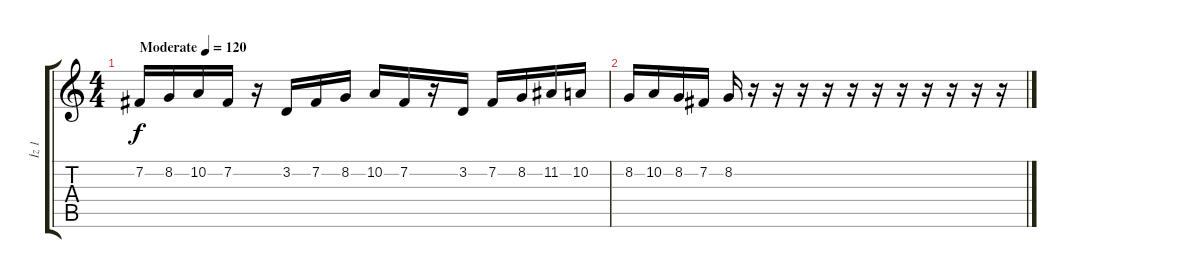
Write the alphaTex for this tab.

\track ("İz 1" "İz 1") {instrument acousticgrandpiano}
\staff {score tabs}
\tuning (E4 B3 G3 D3 A2 E2) {hide}
\ts (4 4)
\tempo (120 "Moderate")
\clef g2
\ks c
7.2.16{dy f instrument acousticgrandpiano} 8.2.16 10.2.16 7.2.16 r.16 3.2.16 7.2.16 8.2.16 10.2.16 7.2.16 r.16 3.2.16 7.2.16 8.2.16 11.2.16 10.2.16 |
8.2.16 10.2.16 8.2.16 7.2.16 8.2.16 r.16 r.16 r.16 r.16 r.16 r.16 r.16 r.16 r.16 r.16 r.16
